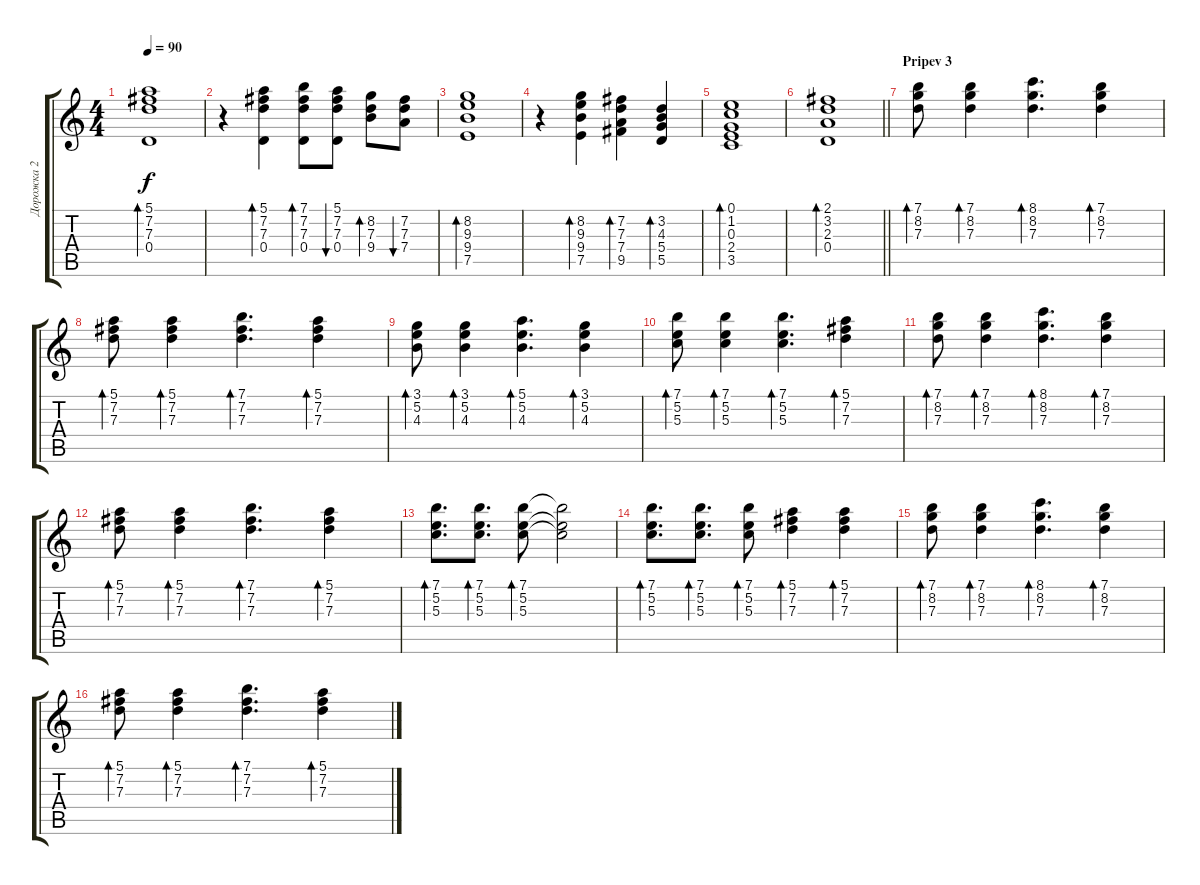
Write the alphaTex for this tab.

\track ("Дорожка 2" "Дорожка 2") {instrument acousticguitarsteel}
\staff {score tabs}
\tuning (E4 B3 G3 D3 A2 E2) {hide}
\ts (4 4)
\tempo 90
\clef g2
\ks c
(5.1 7.2 7.3 0.4).1{bd 60 dy f} |
r.4 (5.1 7.2 7.3 0.4).4{bd 60} (7.1 7.2 7.3 0.4).8{bd 60} (5.1 7.2 7.3 0.4).8{bu 60} (8.2 7.3 9.4).8{bd 60} (7.2 7.3 7.4).8{bu 60} |
(8.2 9.3 9.4 7.5).1{bd 60} |
r.4 (8.2 9.3 9.4 7.5).4{bd 60} (7.2 7.3 7.4 9.5).4{bd 60} (3.2 4.3 5.4 5.5).4{bd 60} |
(0.1 1.2 0.3 2.4 3.5).1{bd 60} |
\barLineRight lightlight
(2.1 3.2 2.3 0.4).1{bd 60} |
\section ("" "Pripev 3")
(7.1 8.2 7.3).8{bd 60} (7.1 8.2 7.3).4{bd 60} (8.1 8.2 7.3).4{d bd 60} (7.1 8.2 7.3).4{bd 60} |
(5.1 7.2 7.3).8{bd 60} (5.1 7.2 7.3).4{bd 60} (7.1 7.2 7.3).4{d bd 60} (5.1 7.2 7.3).4{bd 60} |
(3.1 5.2 4.3).8{bd 60} (3.1 5.2 4.3).4{bd 60} (5.1 5.2 4.3).4{d bd 60} (3.1 5.2 4.3).4{bd 60} |
(7.1 5.2 5.3).8{bd 60} (7.1 5.2 5.3).4{bd 60} (7.1 5.2 5.3).4{d bd 60} (5.1 7.2 7.3).4{bd 60} |
(7.1 8.2 7.3).8{bd 60} (7.1 8.2 7.3).4{bd 60} (8.1 8.2 7.3).4{d bd 60} (7.1 8.2 7.3).4{bd 60} |
(5.1 7.2 7.3).8{bd 60} (5.1 7.2 7.3).4{bd 60} (7.1 7.2 7.3).4{d bd 60} (5.1 7.2 7.3).4{bd 60} |
(7.1 5.2 5.3).8{d bd 60} (7.1 5.2 5.3).8{d bd 60} (7.1 5.2 5.3).8{bd 60} (7.1{t} 5.2{t} 5.3{t}).2 |
(7.1 5.2 5.3).8{d bd 60} (7.1 5.2 5.3).8{d bd 60} (7.1 5.2 5.3).8{bd 60} (5.1 7.2 7.3).4{bd 60} (5.1 7.2 7.3).4{bd 60} |
(7.1 8.2 7.3).8{bd 60} (7.1 8.2 7.3).4{bd 60} (8.1 8.2 7.3).4{d bd 60} (7.1 8.2 7.3).4{bd 60} |
(5.1 7.2 7.3).8{bd 60} (5.1 7.2 7.3).4{bd 60} (7.1 7.2 7.3).4{d bd 60} (5.1 7.2 7.3).4{bd 60}
